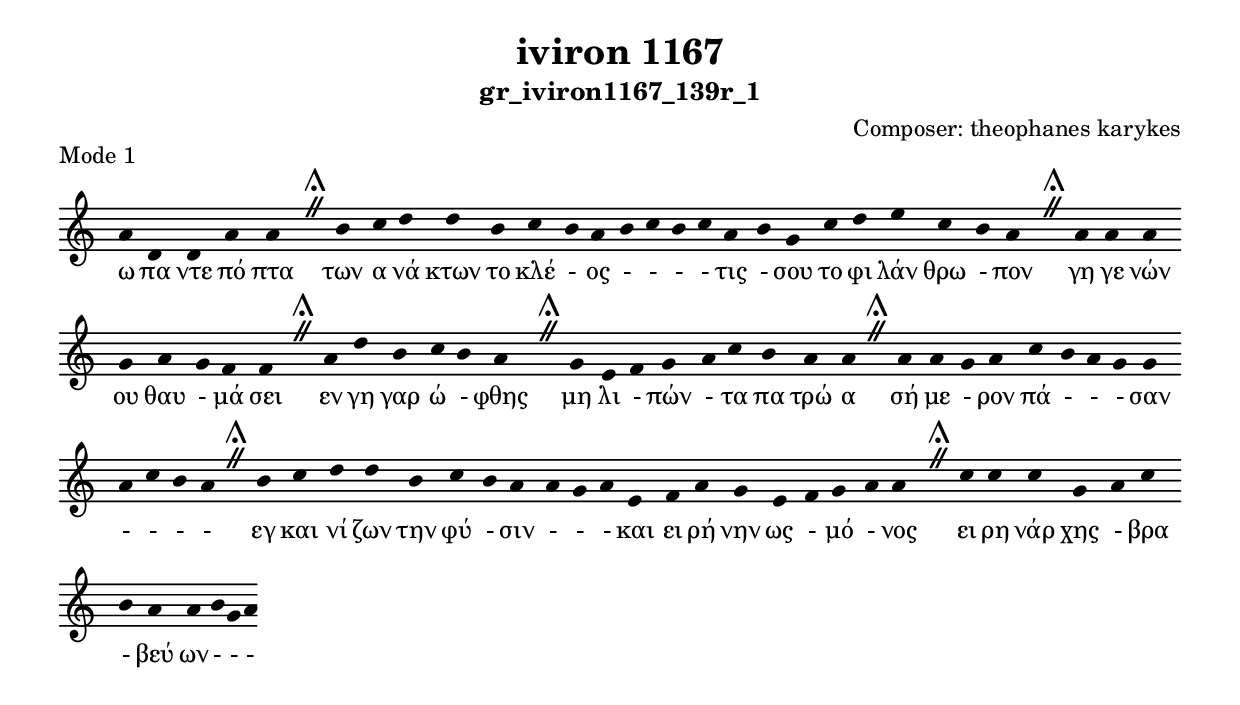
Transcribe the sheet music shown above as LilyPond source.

\include "gregorian.ly"

	\header {
 	  title = "iviron 1167"
	  subtitle = "gr_iviron1167_139r_1"
	  composer = "Composer: theophanes karykes"
	  piece = "Mode 1"
	}

	chant = {
	  a'4 d'4 d'4 a'4 a'4 \divisioMaior
 b'4 c''4 d''4 d''4 b'4 c''4 b'4 a'4 b'4 c''4 b'4 c''4 a'4 b'4 g'4 c''4 d''4 e''4 c''4 b'4 a'4 \divisioMaior
 a'4 a'4 a'4 g'4 a'4 g'4 f'4 f'4 \divisioMaior
 a'4 d''4 b'4 c''4 b'4 a'4 \divisioMaior
 g'4 e'4 f'4 g'4 a'4 c''4 b'4 a'4 a'4 \divisioMaior
 a'4 a'4 g'4 a'4 c''4 b'4 a'4 g'4 g'4 a'4 c''4 b'4 a'4 \divisioMaior
 b'4 c''4 d''4 d''4 b'4 c''4 b'4 a'4 a'4 g'4 a'4 e'4 f'4 a'4 g'4 e'4 f'4 g'4 a'4 a'4 \divisioMaior
 c''4 c''4 c''4 g'4 a'4 c''4 b'4 a'4 a'4 b'4 g'4 a'4\finalis
	}

	verba = \lyricmode {ω πα ντε πό πτα 
των α νά κτων το κλέ - ος -  -  -  - τις - σου το φι λάν θρω - πον 
γη γε νών ου θαυ - μά σει 
εν γη γαρ ώ - φθης 
μη λι - πών - τα πα τρώ α 
σή με - ρον πά -  -  - σαν -  -  -  - 
εγ και νί ζων την φύ - σιν -  -  - και ει ρή νην ως - μό - νος 
ει ρη νάρ χης - βρα - βεύ ων -  -  - 
	}


	\score {
	  \new Staff <<
	  \new Voice = "melody" \chant
	  \new Lyrics = "one" \lyricsto melody \verba
	  >>
	  \layout {
	    \context {
	      \Staff
	      \remove "Time_signature_engraver"
	      \remove "Bar_engraver"
	    }
	    \context {
	      \Voice
	      \remove "Stem_engraver"
	    }
	  }
	}